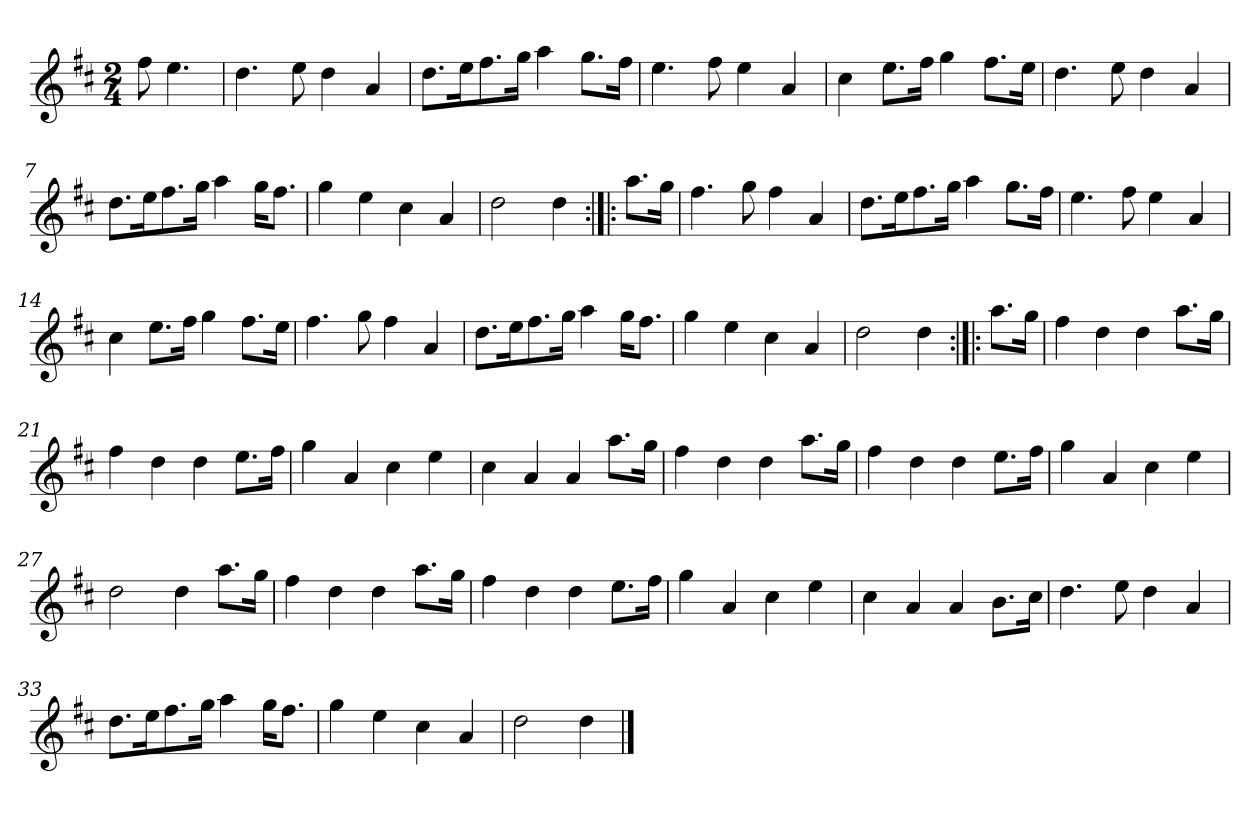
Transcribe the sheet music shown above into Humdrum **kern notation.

**kern
*part1
*staff1
*clefG2
*k[f#c#]
*D:
*M2/4
=1
8ff#\
4.ee\
=2
4.dd\
8ee\
4dd\
4a/
=3
8.dd\L
16ee\K
8.ff#\
16gg\Jk
4aa\
8.gg\L
16ff#\Jk
=4
4.ee\
8ff#\
4ee\
4a/
=5
4cc#\
8.ee\L
16ff#\Jk
4gg\
8.ff#\L
16ee\Jk
=6
4.dd\
8ee\
4dd\
4a/
=7
8.dd\L
16ee\K
8.ff#\
16gg\Jk
4aa\
16gg\KL
8.ff#\J
!!LO:LB:g=z
=8
4gg\
4ee\
4cc#\
4a/
=9
2dd\
4dd\
=10:|!|:
8.aa\L
16gg\Jk
=11
4.ff#\
8gg\
4ff#\
4a/
=12
8.dd\L
16ee\K
8.ff#\
16gg\Jk
4aa\
8.gg\L
16ff#\Jk
=13
4.ee\
8ff#\
4ee\
4a/
=14
4cc#\
8.ee\L
16ff#\Jk
4gg\
8.ff#\L
16ee\Jk
=15
4.ff#\
8gg\
4ff#\
4a/
!!LO:LB:g=z
=16
8.dd\L
16ee\K
8.ff#\
16gg\Jk
4aa\
16gg\KL
8.ff#\J
=17
4gg\
4ee\
4cc#\
4a/
=18
2dd\
4dd\
=19:|!|:
8.aa\L
16gg\Jk
=20
4ff#\
4dd\
4dd\
8.aa\L
16gg\Jk
=21
4ff#\
4dd\
4dd\
8.ee\L
16ff#\Jk
=22
4gg\
4a/
4cc#\
4ee\
=23
4cc#\
4a/
4a/
8.aa\L
16gg\Jk
!!LO:LB:g=z
=24
4ff#\
4dd\
4dd\
8.aa\L
16gg\Jk
=25
4ff#\
4dd\
4dd\
8.ee\L
16ff#\Jk
=26
4gg\
4a/
4cc#\
4ee\
=27
2dd\
4dd\
8.aa\L
16gg\Jk
=28
4ff#\
4dd\
4dd\
8.aa\L
16gg\Jk
=29
4ff#\
4dd\
4dd\
8.ee\L
16ff#\Jk
=30
4gg\
4a/
4cc#\
4ee\
=31
4cc#\
4a/
4a/
8.b\L
16cc#\Jk
!!LO:LB:g=z
=32
4.dd\
8ee\
4dd\
4a/
=33
8.dd\L
16ee\K
8.ff#\
16gg\Jk
4aa\
16gg\KL
8.ff#\J
=34
4gg\
4ee\
4cc#\
4a/
=35
2dd\
4dd\
==
*-
